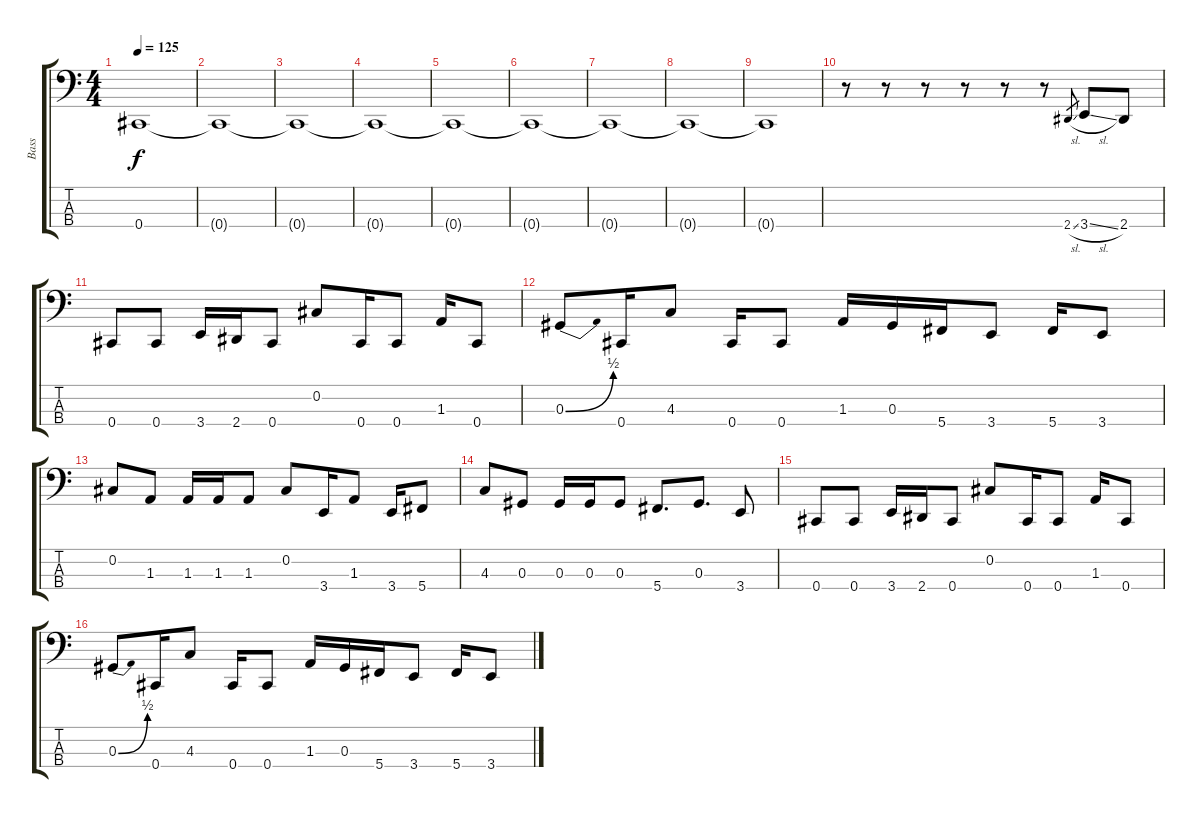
\track ("Bass" "Bass") {instrument electricbasspick}
\staff {score tabs}
\tuning (Gb2 Db2 Ab1 Db1) {hide}
\ts (4 4)
\tempo 125
\clef f4
\ks c
0.4{t}.1{dy f} |
0.4{t}.1 |
0.4{t}.1 |
0.4{t}.1 |
0.4{t}.1 |
0.4{t}.1 |
0.4{t}.1 |
0.4{t}.1 |
0.4{t}.1 |
r.8 r.8 r.8 r.8 r.8 r.8 2.4{sl}.8{gr} 3.4{sl}.8 2.4.8 |
0.4.8 0.4.8 3.4.16 2.4.16 0.4.8 0.2.8 0.4.16 0.4.8 1.3.16 0.4.8 |
0.3{be (bend 0 0 60 2)}.8 0.4.16 4.3.8 0.4.16 0.4.8 1.3.16 0.3.16 5.4.16 3.4.8 5.4.16 3.4.8 |
0.2.8 1.3.8 1.3.16 1.3.16 1.3.8 0.2.8 3.4.16 1.3.8 3.4.16 5.4.8 |
4.3.8 0.3.8 0.3.16 0.3.16 0.3.8 5.4.8{d} 0.3.8{d} 3.4.8 |
0.4.8 0.4.8 3.4.16 2.4.16 0.4.8 0.2.8 0.4.16 0.4.8 1.3.16 0.4.8 |
0.3{be (bend 0 0 60 2)}.8 0.4.16 4.3.8 0.4.16 0.4.8 1.3.16 0.3.16 5.4.16 3.4.8 5.4.16 3.4.8
